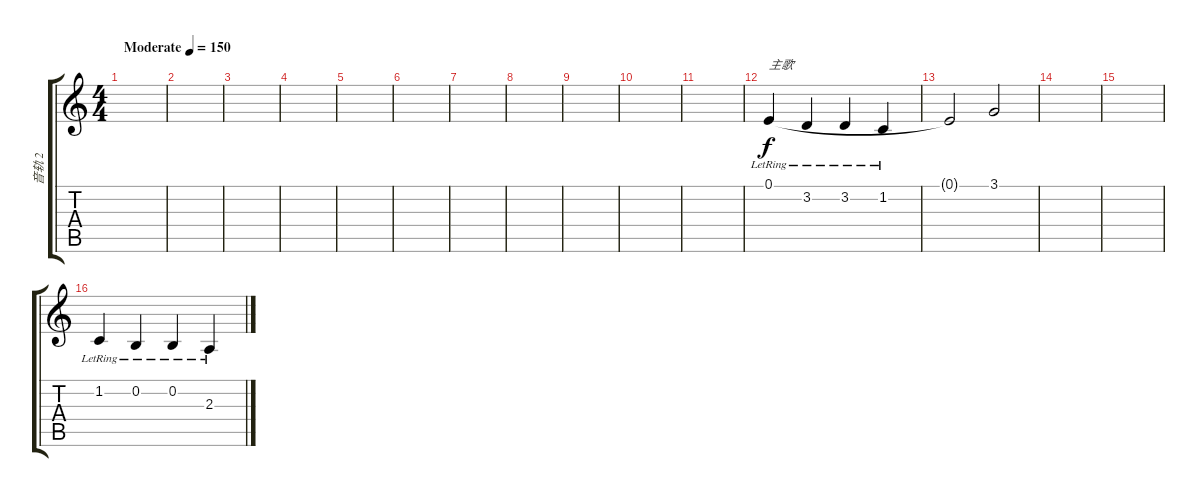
\track ("音轨 2" "音轨 2") {instrument acousticgrandpiano}
\staff {score tabs}
\tuning (E4 B3 G3 D3 A2 E2) {hide}
\ts (4 4)
\tempo (150 "Moderate")
\clef g2
\ks c
|
|
|
|
|
|
|
|
|
|
|
0.1{lr}.4{txt "主歌"} 3.2{lr}.4 3.2{lr}.4 1.2{lr}.4 |
0.1{t}.2 3.1.2 |
|
|
1.2{lr}.4 0.2{lr}.4 0.2{lr}.4 2.3{lr}.4
